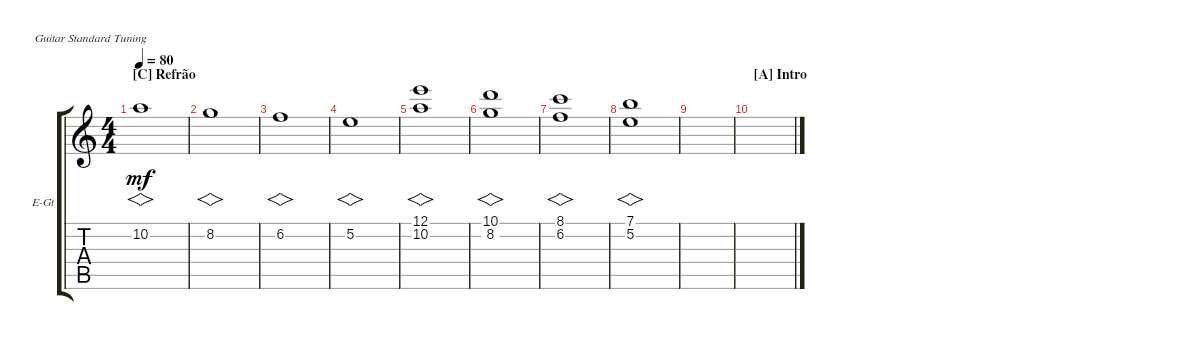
\defaultSystemsLayout 4
\bracketExtendMode groupsimilarinstruments
\firstSystemTrackNameOrientation horizontal
\otherSystemsTrackNameOrientation horizontal
\track ("Electric Guitar" "E-Gt") {multiBarRest instrument overdrivenguitar}
\staff {score tabs}
\tuning (E4 B3 G3 D3 A2 E2)
\ts (4 4)
\section ("C" "Refrão")
\tempo 80
\clef g2
\ks c
10.2.1{vs dy mf} |
8.2.1{vs} |
6.2.1{vs} |
5.2.1{vs} |
(10.2 12.1).1{vs} |
(8.2 10.1).1{vs} |
(6.2 8.1).1{vs} |
(5.2 7.1).1{vs} |
|
\section ("A" "Intro")
